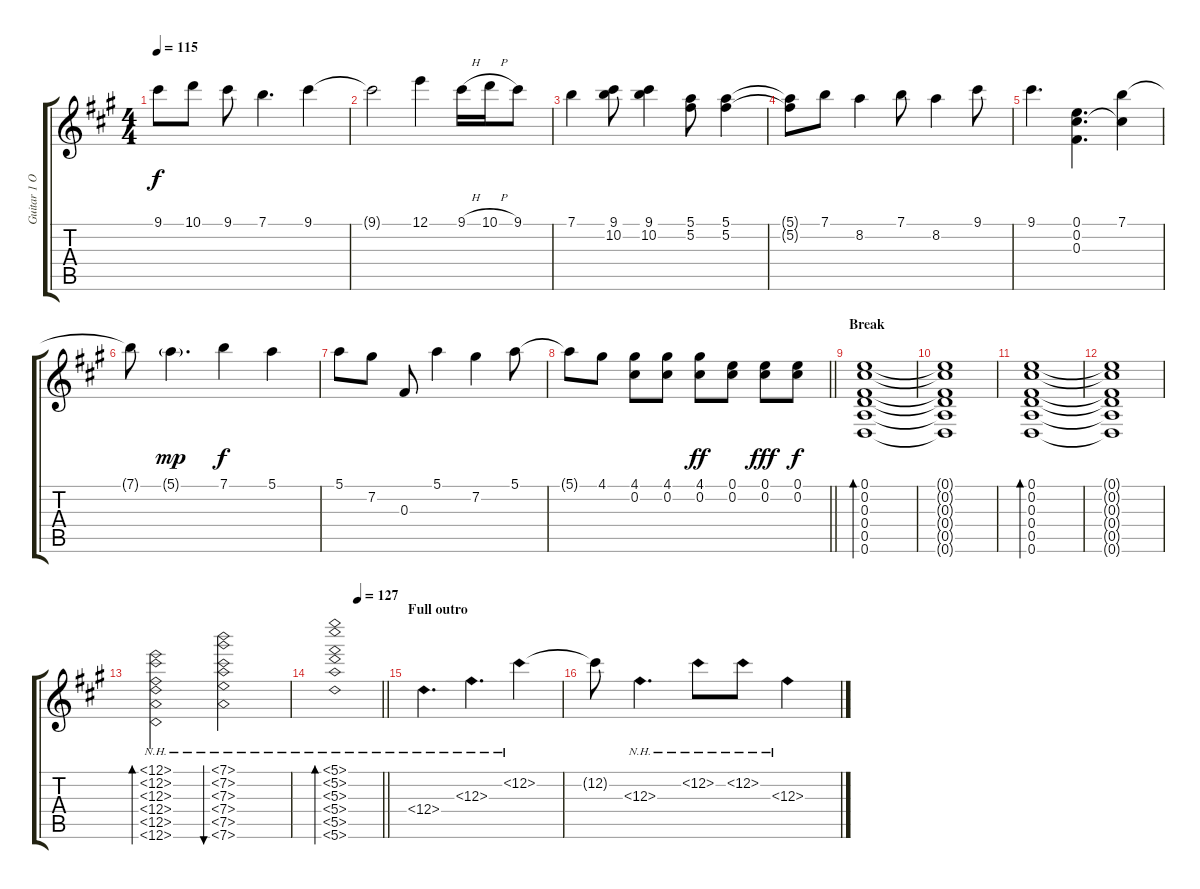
\track ("Guitar 1 Open Tuning" "Guitar 1 O") {instrument electricguitarjazz}
\staff {score tabs}
\tuning (E4 Db4 Gb3 D3 A2 D2) {hide}
\ts (4 4)
\tempo 115
\clef g2
\ks a
9.1.8{dy f} 10.1.8 9.1.8 7.1.4{d} 9.1.4 |
9.1{t}.2 12.1.4 9.1{h}.16 10.1{h}.16 9.1.8 |
7.1.4 (9.1 10.2).8 (9.1 10.2).4 (5.1 5.2).8 (5.1 5.2).4 |
(5.1{t} 5.2{t}).8 7.1.8 8.2.4 7.1.8 8.2.4 9.1.8 |
9.1.4{d} (0.1 0.2 0.3).4{d} (7.1 0.2{t}).4 |
7.1{t}.8 5.1{g}.4{d dy mp} 7.1.4{dy f} 5.1.4 |
5.1.8 7.2.8 0.3.8 5.1.4 7.2.4 5.1.8 |
\barLineRight lightlight
5.1{t}.8 4.1.8 (4.1 0.2).8 (4.1 0.2).8 (4.1 0.2).8{dy ff} (0.1 0.2).8 (0.1 0.2).8{dy fff} (0.1 0.2).8{dy f} |
\section ("" "Break")
(0.1 0.2 0.3 0.4 0.5 0.6).1{bd 240} |
(0.1{t} 0.2{t} 0.3{t} 0.4{t} 0.5{t} 0.6{t}).1 |
(0.1 0.2 0.3 0.4 0.5 0.6).1{bd 240} |
(0.1{t} 0.2{t} 0.3{t} 0.4{t} 0.5{t} 0.6{t}).1 |
(12.1{nh} 12.2{nh} 12.3{nh} 12.4{nh} 12.5{nh} 12.6{nh}).2{bd 240} (7.1{nh} 7.2{nh} 7.3{nh} 7.4{nh} 7.5{nh} 7.6{nh}).2{bu 240} |
\tempo (127 0.5)
\barLineRight lightlight
(5.1{nh} 5.2{nh} 5.3{nh} 5.4{nh} 5.5{nh} 5.6{nh}).1{bd 240} |
\section ("" "Full outro")
12.4{nh}.4{d} 12.3{nh}.4{d} 12.2{nh}.4 |
12.2{t}.8 12.3{nh}.4{d} 12.2{nh}.8 12.2{nh}.8 12.3{nh}.4
